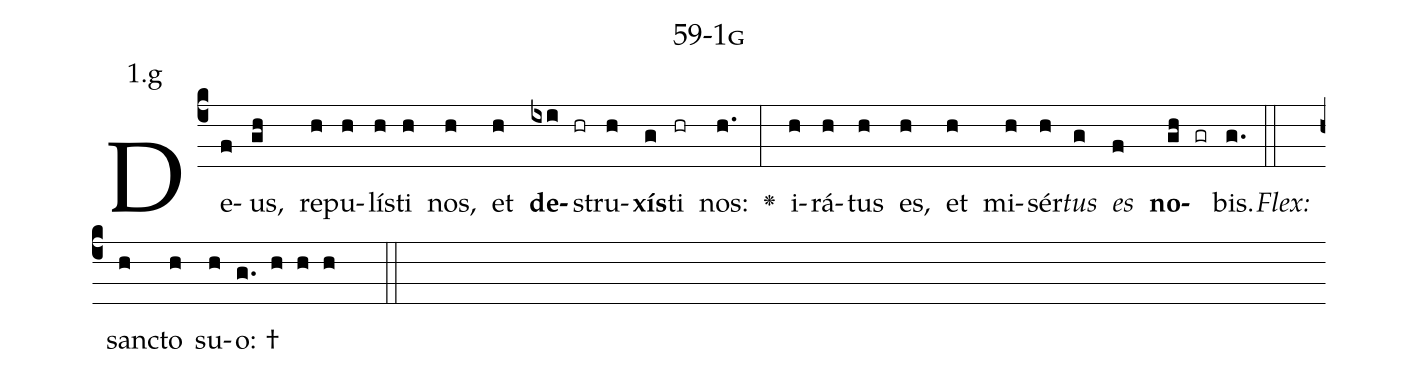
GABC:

name: 59-1g;
annotation: 1.g;
%%
(c4)De(f)us,(gh) re(h)pu(h)lís(h)ti(h) nos,(h) et(h) <b>de</b>(ixi hr)stru(h)<b>xís</b>(g)ti(hr) nos:(h.) <v>\greheightstar</v>(:) i(h)rá(h)tus(h) es,(h) et(h) mi(h)sér(h)<i>tus</i>(g) <i>es</i>(f) <b>no</b>(gh gr)bis.(g.) (::)
<i>Flex:</i>()  sanc(h)to(h) su(h)o: †(g. h h h  ::)

%E(h) u(h) o(g) u(f) a(gh) e.(g.) (::)
